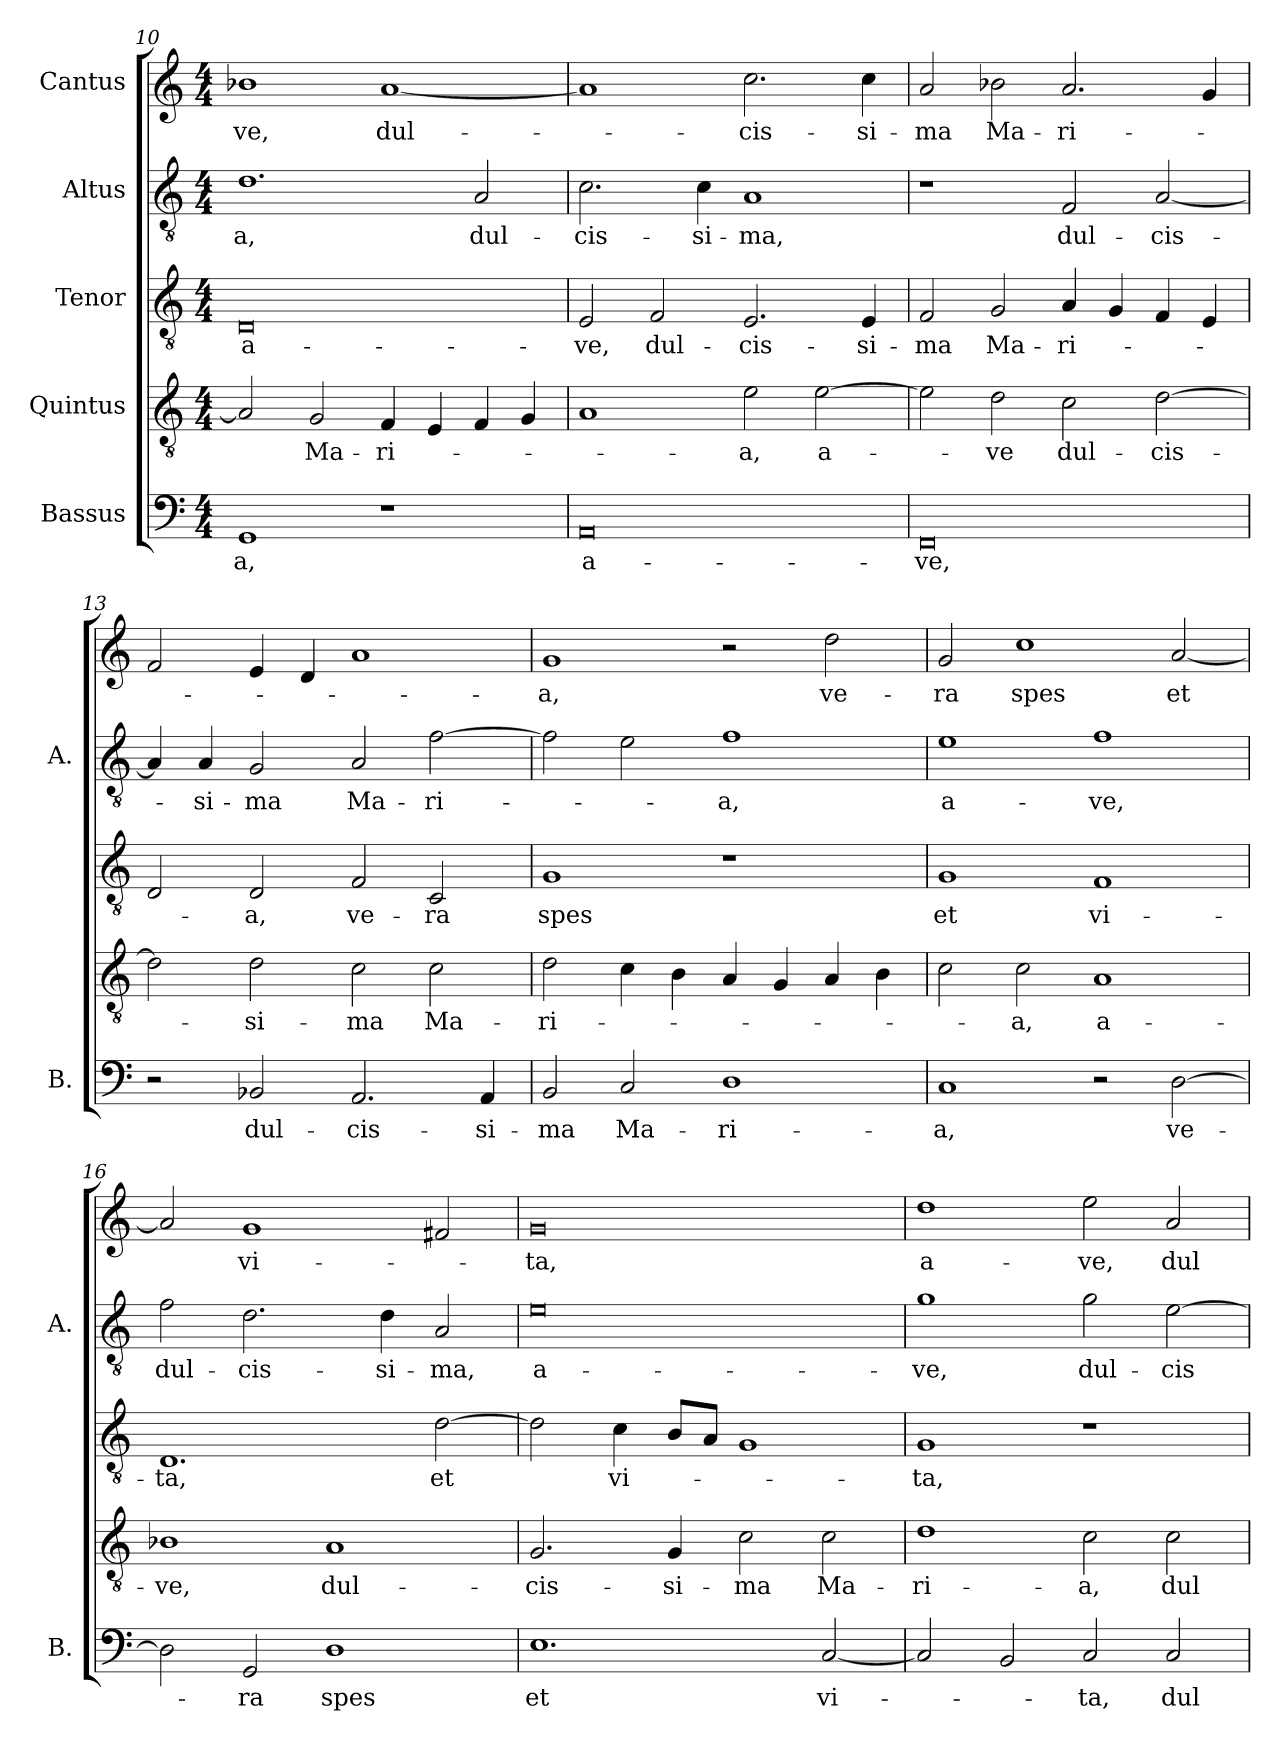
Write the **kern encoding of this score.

**kern	**text	**kern	**text	**kern	**text	**kern	**text	**kern	**text
*part5	*part5	*part4	*part4	*part3	*part3	*part2	*part2	*part1	*part1
*staff5	*staff5	*staff4	*staff4	*staff3	*staff3	*staff2	*staff2	*staff1	*staff1
*I"Bassus	*	*I"Quintus	*	*I"Tenor	*	*I"Altus	*	*I"Cantus	*
*I'B.	*	*	*	*	*	*I'A.	*	*	*
*clefF4	*	*clefGv2	*	*clefGv2	*	*clefGv2	*	*clefG2	*
*k[]	*	*k[]	*	*k[]	*	*k[]	*	*k[]	*
*C:	*	*C:	*	*C:	*	*C:	*	*C:	*
*M4/4	*	*M4/4	*	*M4/4	*	*M4/4	*	*M4/4	*
=10	=10	=10	=10	=10	=10	=10	=10	=10	=10
1GG/	-a,	2A/]	.	0D/	a-	1.d\	-a,	1b-X\	-ve,
.	.	2G/	Ma-	.	.	.	.	.	.
1r	.	4F/	-ri-	.	.	.	.	[1a/	dul-
.	.	4E/	.	.	.	.	.	.	.
.	.	4F/	.	.	.	2A/	dul-	.	.
.	.	4G/	.	.	.	.	.	.	.
=11	=11	=11	=11	=11	=11	=11	=11	=11	=11
0AA/	a-	1A/	.	2E/	-ve,	2.c\	-cis-	1a/]	.
.	.	.	.	2F/	dul-	.	.	.	.
.	.	.	.	.	.	4c\	-si-	.	.
.	.	2e\	-a,	2.E/	-cis-	1A/	-ma,	2.cc\	-cis-
.	.	[2e\	a-	.	.	.	.	.	.
.	.	.	.	4E/	-si-	.	.	4cc\	-si-
=12	=12	=12	=12	=12	=12	=12	=12	=12	=12
0FF/	-ve,	2e\]	.	2F/	-ma	1r	.	2a/	-ma
.	.	2d\	-ve	2G/	Ma-	.	.	2b-X\	Ma-
.	.	2c\	dul-	4A/	-ri-	2F/	dul-	2.a/	-ri-
.	.	.	.	4G/	.	.	.	.	.
.	.	[2d\	-cis-	4F/	.	[2A/	-cis-	.	.
.	.	.	.	4E/	.	.	.	4g/	.
=13	=13	=13	=13	=13	=13	=13	=13	=13	=13
2r	.	2d\]	.	2D/	.	4A/]	.	2f/	.
.	.	.	.	.	.	4A/	-si-	.	.
2BB-X/	dul-	2d\	-si-	2D/	-a,	2G/	-ma	4e/	.
.	.	.	.	.	.	.	.	4d/	.
2.AA/	-cis-	2c\	-ma	2F/	ve-	2A/	Ma-	1a/	.
.	.	2c\	Ma-	2C/	-ra	[2f\	-ri-	.	.
4AA/	-si-	.	.	.	.	.	.	.	.
=14	=14	=14	=14	=14	=14	=14	=14	=14	=14
2BB/	-ma	2d\	-ri-	1G/	spes	2f\]	.	1g/	-a,
2C/	Ma-	4c\	.	.	.	2e\	.	.	.
.	.	4B\	.	.	.	.	.	.	.
1D\	-ri-	4A/	.	1r	.	1f\	-a,	2r	.
.	.	4G/	.	.	.	.	.	.	.
.	.	4A/	.	.	.	.	.	2dd\	ve-
.	.	4B\	.	.	.	.	.	.	.
=15	=15	=15	=15	=15	=15	=15	=15	=15	=15
1C/	-a,	2c\	.	1G/	et	1e\	a-	2g/	-ra
.	.	2c\	-a,	.	.	.	.	1cc\	spes
2r	.	1A/	a-	1F/	vi-	1f\	-ve,	.	.
[2D\	ve-	.	.	.	.	.	.	[2a/	et
=16	=16	=16	=16	=16	=16	=16	=16	=16	=16
2D\]	.	1B-X\	-ve,	1.D/	-ta,	2f\	dul-	2a/]	.
2GG/	-ra	.	.	.	.	2.d\	-cis-	1g/	vi-
1D\	spes	1A/	dul-	.	.	.	.	.	.
.	.	.	.	.	.	4d\	-si-	.	.
.	.	.	.	[2d\	et	2A/	-ma,	2f#X/	.
=17	=17	=17	=17	=17	=17	=17	=17	=17	=17
1.E\	et	2.G/	-cis-	2d\]	.	0e\	a-	0g/	-ta,
.	.	.	.	4c\	vi-	.	.	.	.
.	.	4G/	-si-	8B/L	.	.	.	.	.
.	.	.	.	8A/J	.	.	.	.	.
.	.	2c\	-ma	1G/	.	.	.	.	.
[2C/	vi-	2c\	Ma-	.	.	.	.	.	.
=18	=18	=18	=18	=18	=18	=18	=18	=18	=18
2C/]	.	1d\	-ri-	1G/	-ta,	1g\	-ve,	1dd\	a-
2BB/	.	.	.	.	.	.	.	.	.
2C/	-ta,	2c\	-a,	1r	.	2g\	dul-	2ee\	-ve,
2C/	dul-	2c\	dul-	.	.	[2e\	-cis-	2a/	dul-
=	=	=	=	=	=	=	=	=	=
*-	*-	*-	*-	*-	*-	*-	*-	*-	*-
